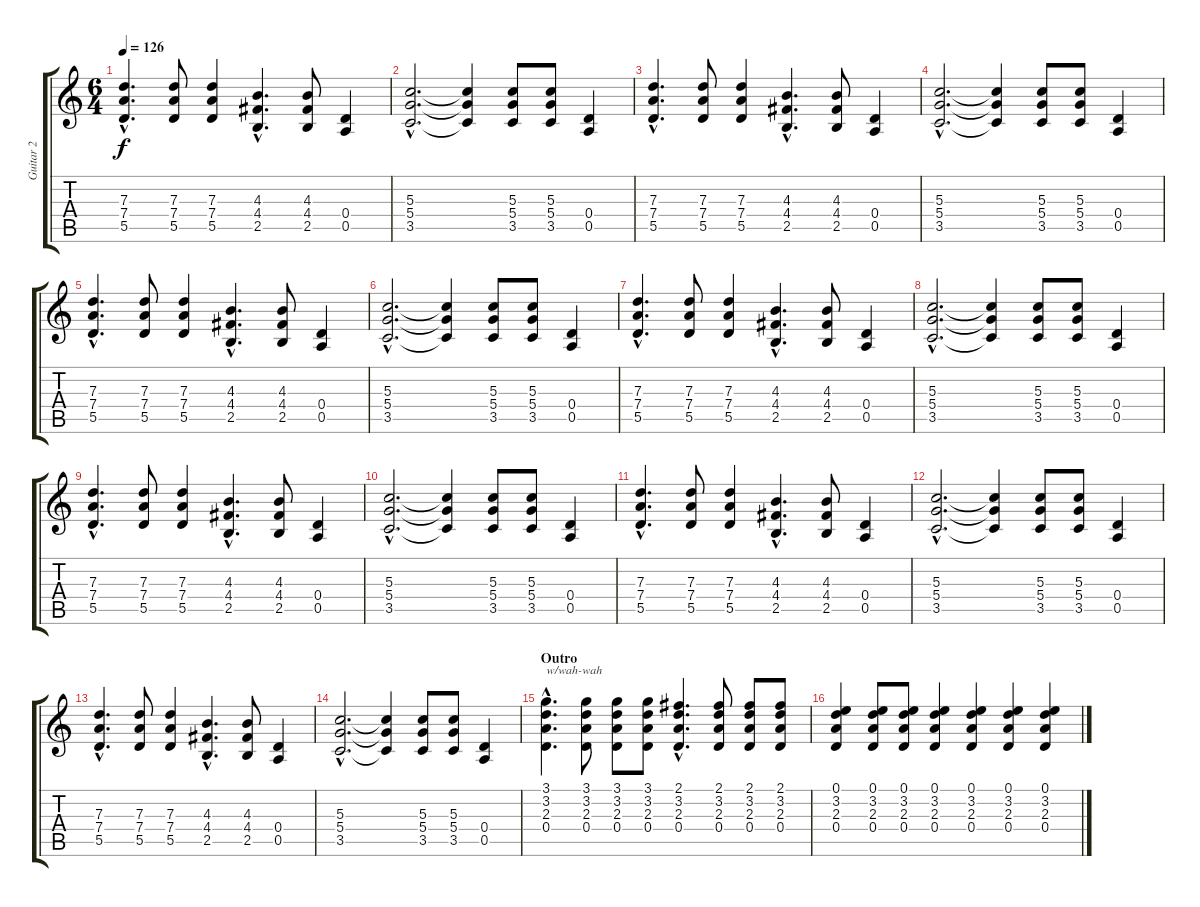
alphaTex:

\track ("Guitar 2" "Guitar 2") {instrument electricguitarclean}
\staff {score tabs}
\tuning (E4 B3 G3 D3 A2 E2) {hide}
\ts (6 4)
\tempo 126
\clef g2
\ks c
(7.3{hac} 7.4{hac} 5.5{hac}).4{d dy f} (7.3 7.4 5.5).8 (7.3 7.4 5.5).4 (4.3{hac} 4.4{hac} 2.5{hac}).4{d} (4.3 4.4 2.5).8 (0.4 0.5).4 |
(5.3{hac} 5.4{hac} 3.5{hac}).2{d} (5.3{t} 5.4{t} 3.5{t}).4 (5.3 5.4 3.5).8 (5.3 5.4 3.5).8 (0.4 0.5).4 |
(7.3{hac} 7.4{hac} 5.5{hac}).4{d} (7.3 7.4 5.5).8 (7.3 7.4 5.5).4 (4.3{hac} 4.4{hac} 2.5{hac}).4{d} (4.3 4.4 2.5).8 (0.4 0.5).4 |
(5.3{hac} 5.4{hac} 3.5{hac}).2{d} (5.3{t} 5.4{t} 3.5{t}).4 (5.3 5.4 3.5).8 (5.3 5.4 3.5).8 (0.4 0.5).4 |
(7.3{hac} 7.4{hac} 5.5{hac}).4{d} (7.3 7.4 5.5).8 (7.3 7.4 5.5).4 (4.3{hac} 4.4{hac} 2.5{hac}).4{d} (4.3 4.4 2.5).8 (0.4 0.5).4 |
(5.3{hac} 5.4{hac} 3.5{hac}).2{d} (5.3{t} 5.4{t} 3.5{t}).4 (5.3 5.4 3.5).8 (5.3 5.4 3.5).8 (0.4 0.5).4 |
(7.3{hac} 7.4{hac} 5.5{hac}).4{d} (7.3 7.4 5.5).8 (7.3 7.4 5.5).4 (4.3{hac} 4.4{hac} 2.5{hac}).4{d} (4.3 4.4 2.5).8 (0.4 0.5).4 |
(5.3{hac} 5.4{hac} 3.5{hac}).2{d} (5.3{t} 5.4{t} 3.5{t}).4 (5.3 5.4 3.5).8 (5.3 5.4 3.5).8 (0.4 0.5).4 |
(7.3{hac} 7.4{hac} 5.5{hac}).4{d} (7.3 7.4 5.5).8 (7.3 7.4 5.5).4 (4.3{hac} 4.4{hac} 2.5{hac}).4{d} (4.3 4.4 2.5).8 (0.4 0.5).4 |
(5.3{hac} 5.4{hac} 3.5{hac}).2{d} (5.3{t} 5.4{t} 3.5{t}).4 (5.3 5.4 3.5).8 (5.3 5.4 3.5).8 (0.4 0.5).4 |
(7.3{hac} 7.4{hac} 5.5{hac}).4{d} (7.3 7.4 5.5).8 (7.3 7.4 5.5).4 (4.3{hac} 4.4{hac} 2.5{hac}).4{d} (4.3 4.4 2.5).8 (0.4 0.5).4 |
(5.3{hac} 5.4{hac} 3.5{hac}).2{d} (5.3{t} 5.4{t} 3.5{t}).4 (5.3 5.4 3.5).8 (5.3 5.4 3.5).8 (0.4 0.5).4 |
(7.3{hac} 7.4{hac} 5.5{hac}).4{d} (7.3 7.4 5.5).8 (7.3 7.4 5.5).4 (4.3{hac} 4.4{hac} 2.5{hac}).4{d} (4.3 4.4 2.5).8 (0.4 0.5).4 |
(5.3{hac} 5.4{hac} 3.5{hac}).2{d} (5.3{t} 5.4{t} 3.5{t}).4 (5.3 5.4 3.5).8 (5.3 5.4 3.5).8 (0.4 0.5).4 |
\section ("" "Outro")
(3.1{hac} 3.2{hac} 2.3{hac} 0.4{hac}).4{d txt "w/wah-wah"} (3.1 3.2 2.3 0.4).8 (3.1 3.2 2.3 0.4).8 (3.1 3.2 2.3 0.4).8 (2.1{hac} 3.2{hac} 2.3{hac} 0.4{hac}).4{d} (2.1 3.2 2.3 0.4).8 (2.1 3.2 2.3 0.4).8 (2.1 3.2 2.3 0.4).8 |
(0.1 3.2 2.3 0.4).4 (0.1 3.2 2.3 0.4).8 (0.1 3.2 2.3 0.4).8 (0.1 3.2 2.3 0.4).4 (0.1 3.2 2.3 0.4).4 (0.1 3.2 2.3 0.4).4 (0.1 3.2 2.3 0.4).4
